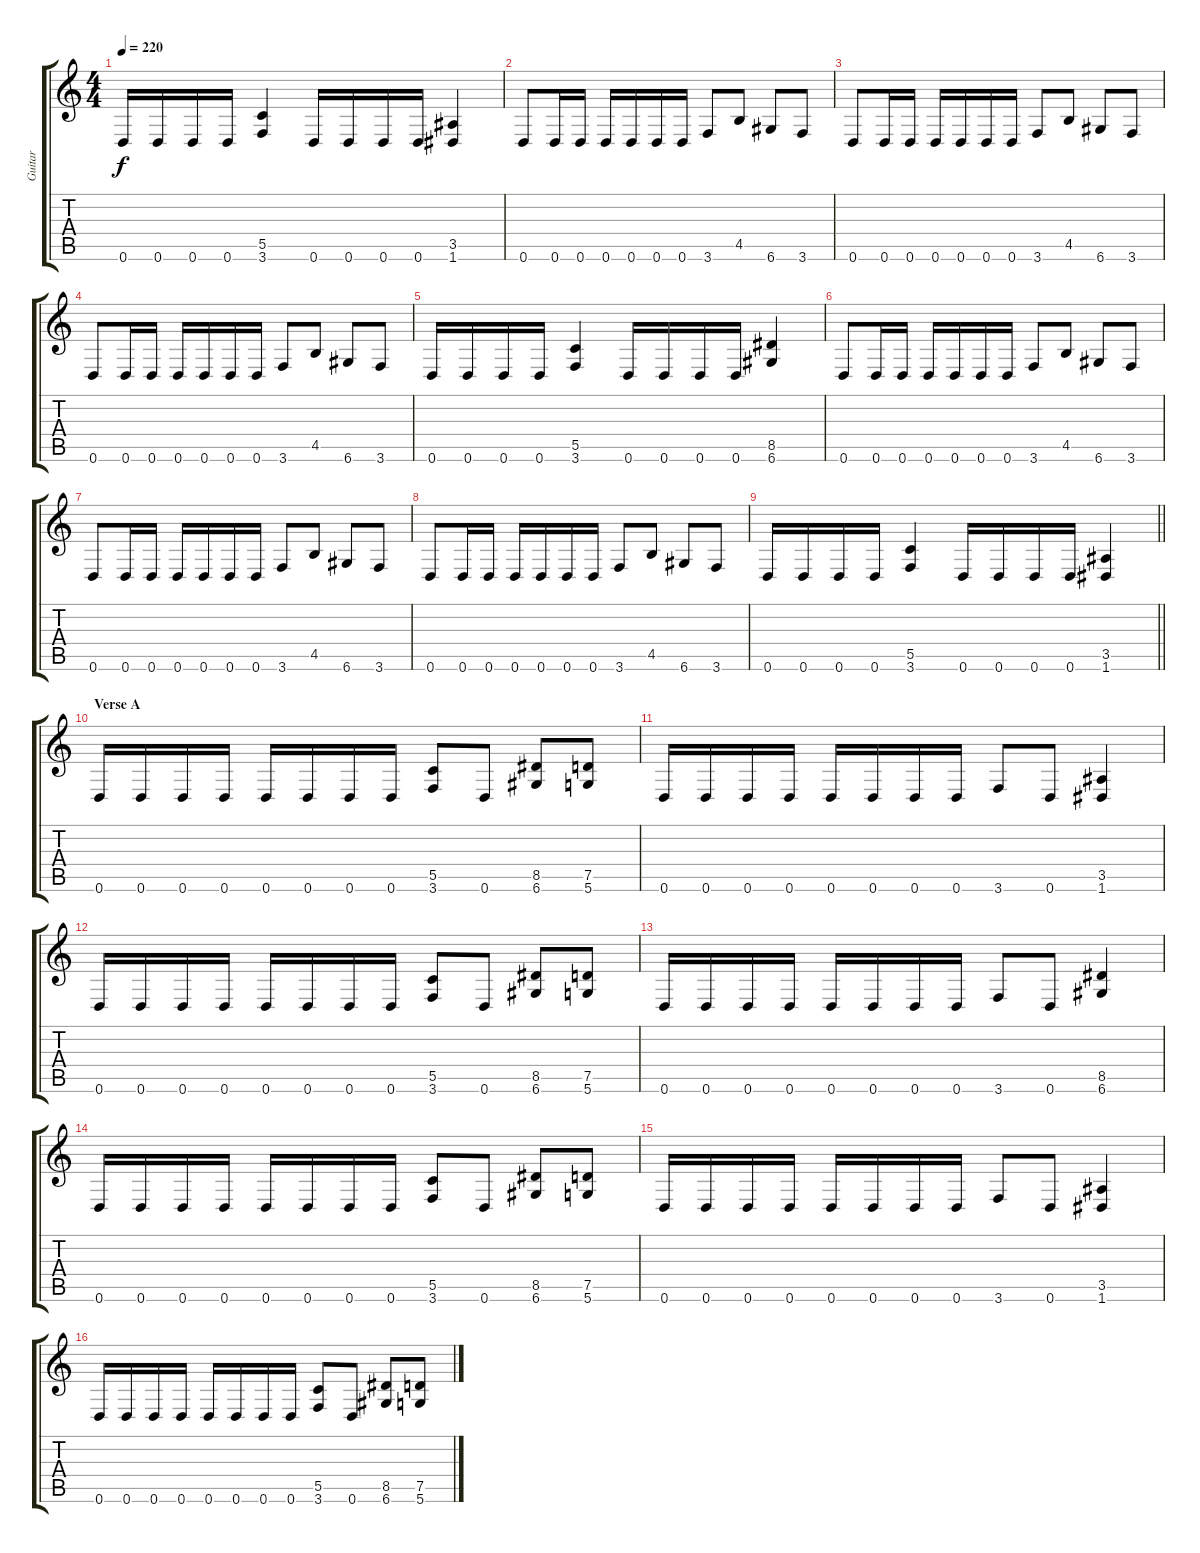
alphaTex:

\track ("Guitar" "Guitar") {instrument distortionguitar}
\staff {score tabs}
\tuning (D4 A3 F3 C3 G2 D2) {hide}
\ts (4 4)
\tempo 220
\clef g2
\ks c
0.6.16{dy f} 0.6.16 0.6.16 0.6.16 (5.5 3.6).4 0.6.16 0.6.16 0.6.16 0.6.16 (3.5 1.6).4 |
0.6.8 0.6.16 0.6.16 0.6.16 0.6.16 0.6.16 0.6.16 3.6.8 4.5.8 6.6.8 3.6.8 |
0.6.8 0.6.16 0.6.16 0.6.16 0.6.16 0.6.16 0.6.16 3.6.8 4.5.8 6.6.8 3.6.8 |
0.6.8 0.6.16 0.6.16 0.6.16 0.6.16 0.6.16 0.6.16 3.6.8 4.5.8 6.6.8 3.6.8 |
0.6.16 0.6.16 0.6.16 0.6.16 (5.5 3.6).4 0.6.16 0.6.16 0.6.16 0.6.16 (8.5 6.6).4 |
0.6.8 0.6.16 0.6.16 0.6.16 0.6.16 0.6.16 0.6.16 3.6.8 4.5.8 6.6.8 3.6.8 |
0.6.8 0.6.16 0.6.16 0.6.16 0.6.16 0.6.16 0.6.16 3.6.8 4.5.8 6.6.8 3.6.8 |
0.6.8 0.6.16 0.6.16 0.6.16 0.6.16 0.6.16 0.6.16 3.6.8 4.5.8 6.6.8 3.6.8 |
\barLineRight lightlight
0.6.16 0.6.16 0.6.16 0.6.16 (5.5 3.6).4 0.6.16 0.6.16 0.6.16 0.6.16 (3.5 1.6).4 |
\section ("" "Verse A")
0.6.16 0.6.16 0.6.16 0.6.16 0.6.16 0.6.16 0.6.16 0.6.16 (5.5 3.6).8 0.6.8 (8.5 6.6).8 (7.5 5.6).8 |
0.6.16 0.6.16 0.6.16 0.6.16 0.6.16 0.6.16 0.6.16 0.6.16 3.6.8 0.6.8 (3.5 1.6).4 |
0.6.16 0.6.16 0.6.16 0.6.16 0.6.16 0.6.16 0.6.16 0.6.16 (5.5 3.6).8 0.6.8 (8.5 6.6).8 (7.5 5.6).8 |
0.6.16 0.6.16 0.6.16 0.6.16 0.6.16 0.6.16 0.6.16 0.6.16 3.6.8 0.6.8 (8.5 6.6).4 |
0.6.16 0.6.16 0.6.16 0.6.16 0.6.16 0.6.16 0.6.16 0.6.16 (5.5 3.6).8 0.6.8 (8.5 6.6).8 (7.5 5.6).8 |
0.6.16 0.6.16 0.6.16 0.6.16 0.6.16 0.6.16 0.6.16 0.6.16 3.6.8 0.6.8 (3.5 1.6).4 |
0.6.16 0.6.16 0.6.16 0.6.16 0.6.16 0.6.16 0.6.16 0.6.16 (5.5 3.6).8 0.6.8 (8.5 6.6).8 (7.5 5.6).8
